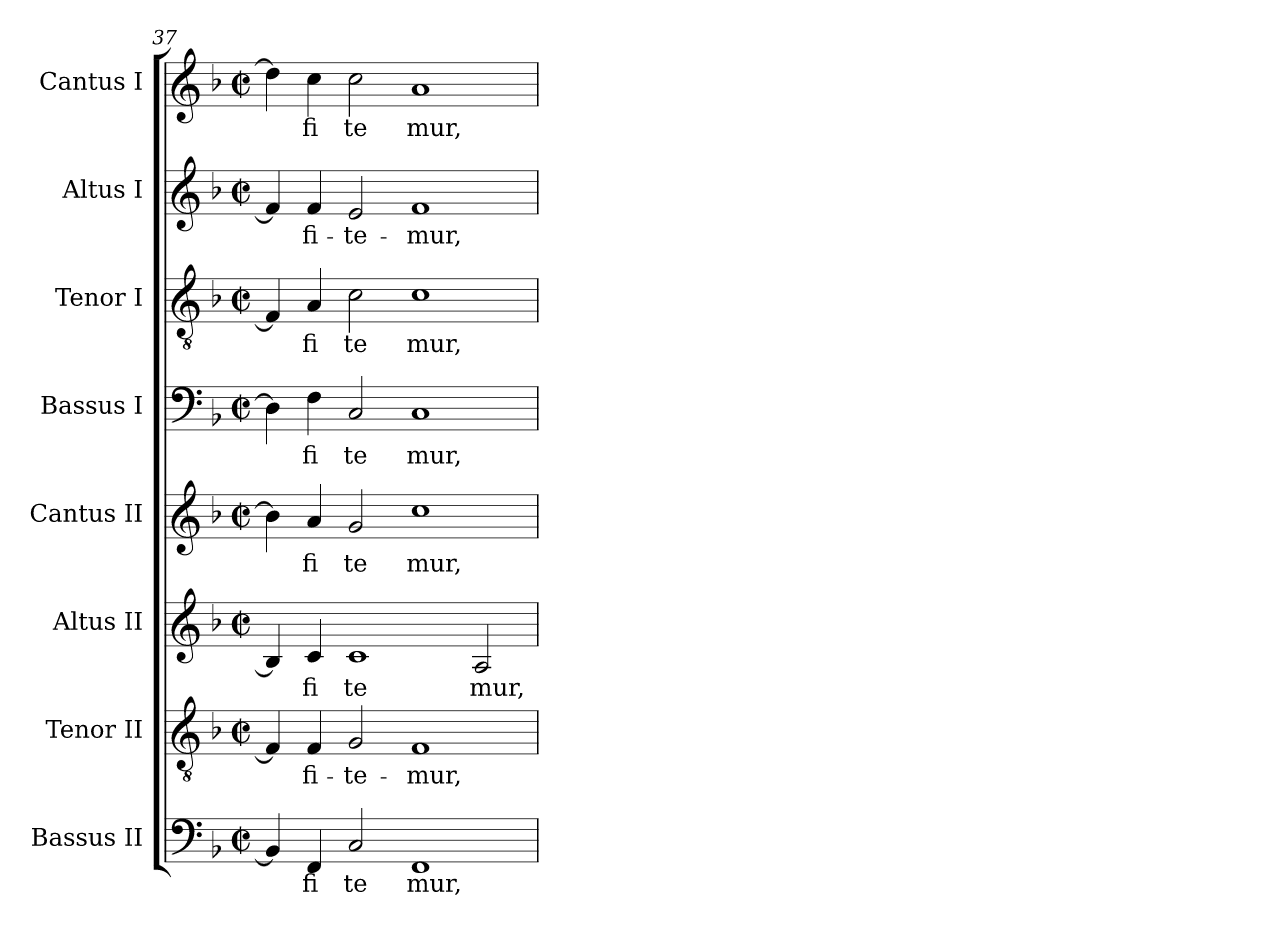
**kern	**text	**kern	**text	**kern	**text	**kern	**text	**kern	**text	**kern	**text	**kern	**text	**kern	**text
*part8	*part8	*part7	*part7	*part6	*part6	*part5	*part5	*part4	*part4	*part3	*part3	*part2	*part2	*part1	*part1
*staff8	*staff8	*staff7	*staff7	*staff6	*staff6	*staff5	*staff5	*staff4	*staff4	*staff3	*staff3	*staff2	*staff2	*staff1	*staff1
*I"Bassus II	*	*I"Tenor II	*	*I"Altus II	*	*I"Cantus II	*	*I"Bassus I	*	*I"Tenor I	*	*I"Altus I	*	*I"Cantus I	*
*clefF4	*	*clefGv2	*	*clefG2	*	*clefG2	*	*clefF4	*	*clefGv2	*	*clefG2	*	*clefG2	*
*k[b-]	*	*k[b-]	*	*k[b-]	*	*k[b-]	*	*k[b-]	*	*k[b-]	*	*k[b-]	*	*k[b-]	*
*F:	*	*F:	*	*F:	*	*F:	*	*F:	*	*F:	*	*F:	*	*F:	*
*M2/2	*	*M2/2	*	*M2/2	*	*M2/2	*	*M2/2	*	*M2/2	*	*M2/2	*	*M2/2	*
*met(c|)	*	*met(c|)	*	*met(c|)	*	*met(c|)	*	*met(c|)	*	*met(c|)	*	*met(c|)	*	*met(c|)	*
=37	=37	=37	=37	=37	=37	=37	=37	=37	=37	=37	=37	=37	=37	=37	=37
4BB-/]	.	4F/]	.	4B-/]	.	4b-\]	.	4D\]	.	4F/]	.	4f/]	.	4dd\]	.
!	!LO:LY:b:cj	!	!LO:LY:b:cj	!	!LO:LY:b:cj	!	!LO:LY:b:cj	!	!LO:LY:b:cj	!	!LO:LY:b:cj	!	!LO:LY:b:cj	!	!LO:LY:b:cj
4FF/	fi	4F/	-fi-	4c/	fi	4a/	fi	4F\	fi	4A/	fi	4f/	-fi-	4cc\	fi
!	!LO:LY:b:cj	!	!LO:LY:b:cj	!	!LO:LY:b:cj	!	!LO:LY:b:cj	!	!LO:LY:b:cj	!	!LO:LY:b:cj	!	!LO:LY:b:cj	!	!LO:LY:b:cj
2C/	te	2G/	-te-	1c	te	2g/	te	2C/	te	2c\	te	2e/	-te-	2cc\	te
!	!LO:LY:b:cj	!	!LO:LY:b:cj	!	!	!	!LO:LY:b:cj	!	!LO:LY:b:cj	!	!LO:LY:b:cj	!	!LO:LY:b:cj	!	!LO:LY:b:cj
1FF	mur,	1F	-mur,	.	.	1cc	mur,	1C	mur,	1c	mur,	1f	-mur,	1a	mur,
!	!	!	!	!	!LO:LY:b:cj	!	!	!	!	!	!	!	!	!	!
.	.	.	.	2A/	mur,	.	.	.	.	.	.	.	.	.	.
=	=	=	=	=	=	=	=	=	=	=	=	=	=	=	=
*-	*-	*-	*-	*-	*-	*-	*-	*-	*-	*-	*-	*-	*-	*-	*-
